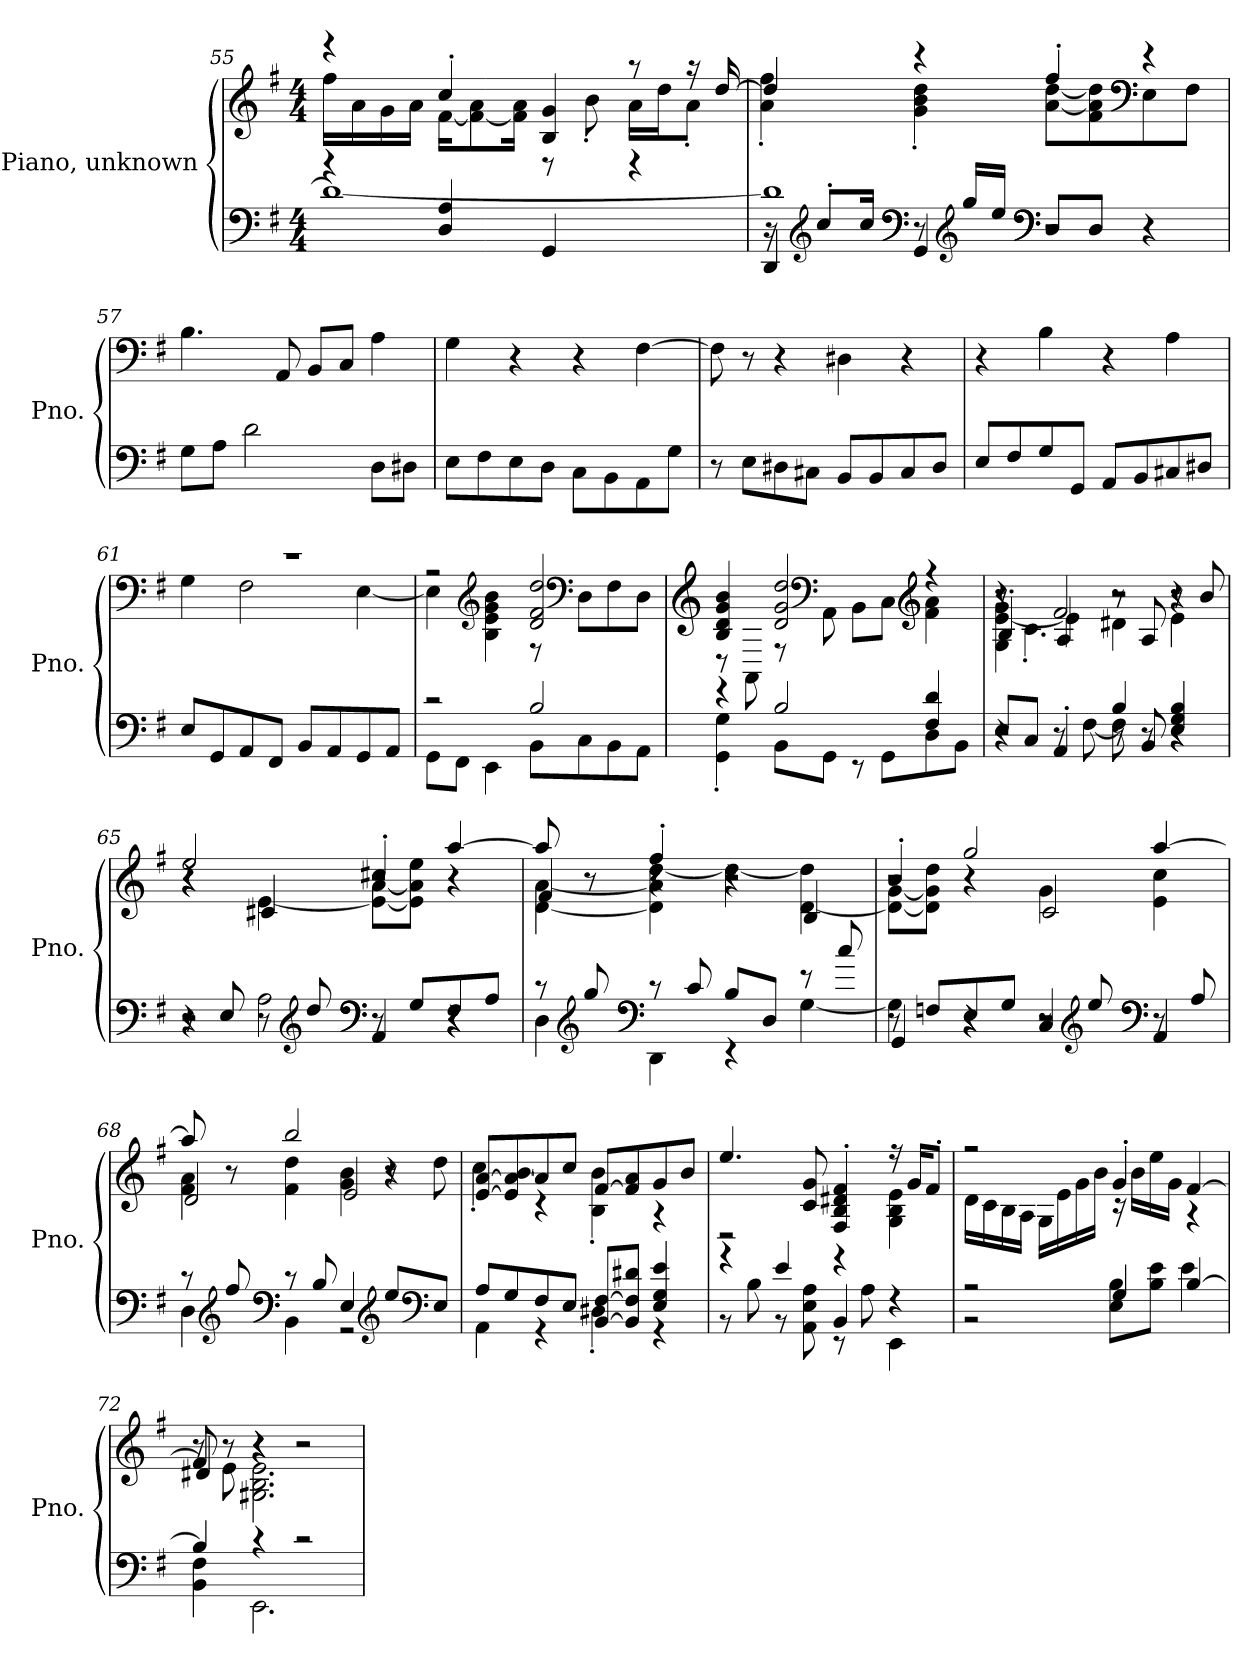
**kern	**kern
*part1	*part1
*staff2	*staff1
*I"Piano, unknown	*
*I'Pno.	*
*clefF4	*clefG2
*k[f#]	*k[f#]
*M4/4	*M4/4
=55	=55
*^	*^
4r	1d_	4r	16ff#\LL
.	.	.	16a\
.	.	.	16g\
.	.	.	16a\JJ
4D/ 4A/	.	4cc'/	[16f#\KL
.	.	.	8f#\_ 8a\
.	.	.	16f#\] 16a\Jk
4GG/	.	4B/ 4g/	8r
.	.	.	8b'\
4r	.	8r	16a\LL
.	.	.	16dd\J
.	.	16r	8a'\J
.	.	[16dd/	.
!!LO:LB:g=z	!!
=56	=56	=56	=56
*	*^	*	*
16r	1d]	4DD/	4dd/]	4a\' 4ff#\'
*clefG2	*	*	*	*
8cc'/L	.	.	.	.
16cc/Jk	.	.	.	.
*clefF4	*	*	*	*
8r	.	4GG/	4r	4g\' 4b\' 4dd\'
*clefG2	*	*	*	*
16gg/LL	.	.	.	.
16ee/JJ	.	.	.	.
*clefF4	*	*	*	*
8D/L	.	2r	4ff#'/	[8a\ [8dd\L
8D/J	.	.	.	8f#\ 8a\] 8dd\]
*	*	*	*clefF4	*
4r	.	.	4r	8E\
.	.	.	.	8F#\J
*v	*v	*v	*	*
*	*v	*v
=57	=57
8G\L	4.B\
8A\J	.
2d\	.
.	8AA/
.	8BB/L
.	8C/J
8D\L	4A\
8D#X\J	.
=58	=58
8E\L	4G\
8F#\	.
8E\	4r
8D\J	.
8C\L	4r
8BB\	.
8AA\	[4F#\
8G\J	.
!!LO:LB:g=z
=59	=59
8r	8F#\]
8E\L	8r
8D#X\	4r
8C#X\J	.
8BB/L	4D#X\
8BB/	.
8C#/	4r
8D#/J	.
=60	=60
8E/L	4r
8F#/	.
8G/	4B\
8GG/J	.
8AA/L	4r
8BB/	.
8C#X/	4A\
8D#X/J	.
=61	=61
*	*^
8E/L	1r	4G\
8GG/	.	.
8AA/	.	2F#\
8FF#/J	.	.
8BB/L	.	.
8AA/	.	.
8GG/	.	[4E\
8AA/J	.	.
=62	=62	=62
*^	*	*
2r	8GG\L	2r	4E\]
.	8FF#\J	.	.
*	*	*clefG2	*
.	4EE\	.	4B\ 4e\ 4g\ 4b\
2B/	8BB\L	2d/ 2f#/ 2dd/	8r
*	*	*clefF4	*
.	8C\	.	8D\L
.	8BB\	.	8F#\
.	8AA\J	.	8D\J
!!LO:LB:g=z	!!
=63	=63	=63	=63
*	*	*clefG2	*
4r	4GG\' 4G\'	4B/ 4d/ 4g/ 4b/	8r
.	.	.	8AA\
2B/	8BB\L	2d/ 2g/ 2dd/	8r
*	*	*clefF4	*
.	8GG\J	.	8AA\
.	8r	.	8BB\L
.	8GG\L	.	8C\J
*	*	*clefG2	*
4F#/ 4d/	8D\	4r	4f#\ 4a\
.	8BB\J	.	.
=64	=64	=64	=64
*	*^	*^	*^
2r	4r	8E/L	4r	4G\ [4e\ 4g\	4B'/	8r
.	.	8C/J	.	.	.	4.c'\
.	8r	4AA'/	2f#/	4e\]	4A/	.
.	[8F#\	.	.	.	.	.
4B/	8F#\]	8r	.	4d#X\	8r	2r
.	8r	8BB/	.	.	8A/	.
4r	4r	4E/ 4G/ 4B/	4r	4e\	8r	.
.	.	.	.	.	8b/	.
*	*	*	*	*	*v	*v
=65	=65	=65	=65	=65	=65
8r	4r	2r	2ee/	4r	4r
8E/	.	.	.	.	.
8r	2A\	.	.	[4e\	4c#X/
*clefG2	*	*	*	*	*
8dd/	.	.	.	.	.
*clefF4	*	*	*	*	*
8r	.	4AA/	4cc#X'/	8e\_ [8a\L	2r
8G/L	.	.	.	8e\] 8a\] 8ee\J	.
8F#/	4r	4r	[4aa/	4r	.
8A/J	.	.	.	.	.
*	*v	*v	*	*	*
!!LO:LB:g=z	!!	!!
=66	=66	=66	=66	=66
8r	4D\	8aa/]	[4d\ [4a\	4f#/
*clefG2	*	*	*	*
8gg/	.	8r	.	.
*clefF4	*	*	*	*
8r	4DD\	4ff#'/	4d\] 4a\] [4dd\	4r
8c/	.	.	.	.
8B/L	4r	2r	4dd\_	4r
8D/J	.	.	.	.
8r	[4G\	.	[4d\ 4dd\]	4B/
8cc/	.	.	.	.
=67	=67	=67	=67	=67
*	*^	*	*	*
8r	4G\]	4GG/	4b'/	8d\_ [8g\L	2r
8Fn/L	.	.	.	8d\] 8g\] 8dd\J	.
8E/	4r	4r	2gg/	4r	.
8G/J	.	.	.	.	.
8r	2r	4C/	.	4g\	2c/
*clefG2	*	*	*	*	*
8ee/	.	.	.	.	.
*clefF4	*	*	*	*	*
8r	.	4AA/	[4aa/	4e\ 4cc\	.
8A/	.	.	.	.	.
*	*v	*v	*	*	*
=68	=68	=68	=68	=68
8r	4D\	8aa/]	4f#\ 4a\	2d/
*clefG2	*	*	*	*
8ff#/	.	8r	.	.
*clefF4	*	*	*	*
8r	4BB\	2bb/	4f#\ 4dd\	.
8B/	.	.	.	.
4E/	2r	.	4g\ 4b\	2e/
*clefG2	*	*	*	*
8ee/L	.	4r	8r	.
*clefF4	*	*	*	*
8E/J	.	.	8dd\	.
*	*	*	*v	*v
!!LO:PB:g=z
=69	=69	=69	=69
8A/L	4AA\	[8e/ [8a/L	4cc'\
8G/	.	8e/] 8a/_ 8b/	.
8F#/	4r	8a/]	4r
8E/J	.	8cc/J	.
[8BB/ [8F#/L	4D#X'\	[8f#/L	4B\' 4b\'
8BB/] 8F#/] 8d#X/J	.	8f#/] 8a/	.
4E/ 4G/ 4e/	4r	8g/	4r
.	.	8b/J	.
=70	=70	=70	=70
4r	8r	4.ee/	2r
.	8B\	.	.
4e/	8r	.	.
.	8AA\ 8E\ 8A\	8c/ 8g/	.
4BB/	8r	4F#/' 4B/' 4d#X/' 4f#/'	4r
.	8A\	.	.
4r	4EE\	16r	4G\ 4B\ 4e\
.	.	16g/KL	.
.	.	8f#'/J	.
=71	=71	=71	=71
2r	2r	2r	16d\LL
.	.	.	16c\
.	.	.	16B\
.	.	.	16A\JJ
.	.	.	16G\LL
.	.	.	16e\
.	.	.	16g\
.	.	.	16b\JJ
4G/	8E\ 8B\L	4g'/	16r
.	.	.	16b\LL
.	8B\ 8e\J	.	16ee\
.	.	.	16g\JJ
[4B/	4e\	[4f#/	4r
=72	=72	=72	=72
*	*	*	*^
4B/]	4BB\ 4F#\	8f#/]	8r	4d#X/
.	.	8r	8e\	.
4r	2.EE\	4r	2.G#X\ 2.B\ 2.e\	4r
2r	.	2r	.	2r
*v	*v	*	*	*
*	*v	*v	*v
=	=
*-	*-
